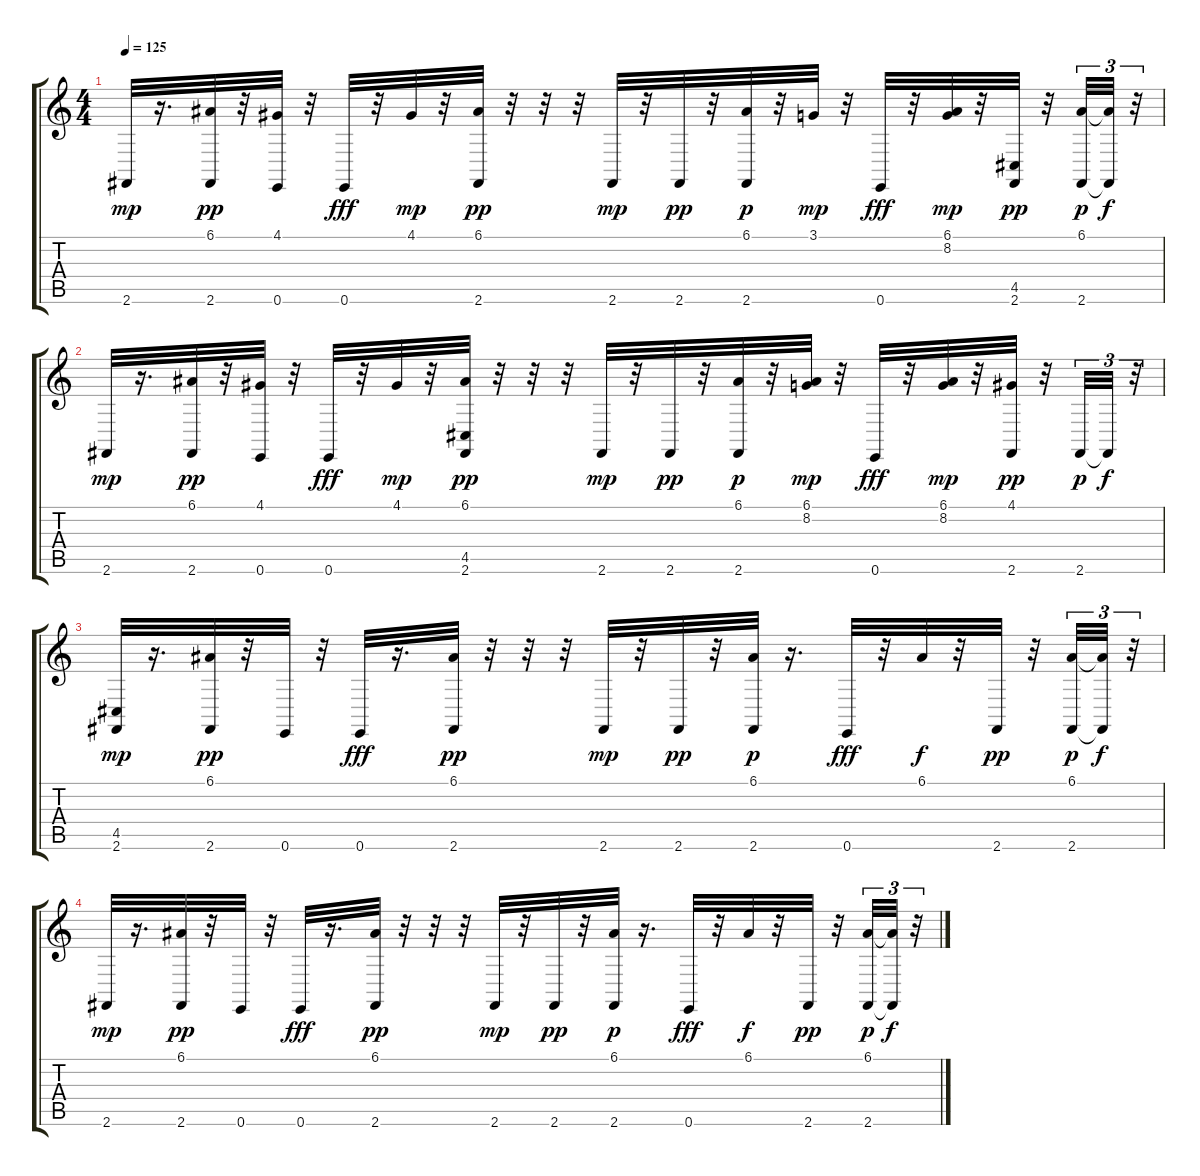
\track "" {instrument acousticgrandpiano}
\staff {score tabs}
\tuning (E4 B3 G3 D3 A2 E2) {hide}
\ts (4 4)
\tempo 125
\clef g2
\ks c
2.6.32{dy mp} r.16{d} (6.1 2.6).32{dy pp} r.32 (4.1 0.6).32 r.32 0.6.32{dy fff} r.32 4.1.32{dy mp} r.32 (6.1 2.6).32{dy pp} r.32 r.32 r.32 2.6.32{dy mp} r.32 2.6.32{dy pp} r.32 (6.1 2.6).32{dy p} r.32 3.1.32{dy mp} r.32 0.6.32{dy fff} r.32 (6.1 8.2).32{dy mp} r.32 (4.5 2.6).32{dy pp} r.32 (6.1 2.6).32{tu (3 2) dy p} (6.1{t} 2.6{t}).32{tu (3 2) dy f} r.32{tu (3 2)} |
2.6.32{dy mp} r.16{d} (6.1 2.6).32{dy pp} r.32 (4.1 0.6).32 r.32 0.6.32{dy fff} r.32 4.1.32{dy mp} r.32 (6.1 4.5 2.6).32{dy pp} r.32 r.32 r.32 2.6.32{dy mp} r.32 2.6.32{dy pp} r.32 (6.1 2.6).32{dy p} r.32 (6.1 8.2).32{dy mp} r.32 0.6.32{dy fff} r.32 (6.1 8.2).32{dy mp} r.32 (4.1 2.6).32{dy pp} r.32 2.6.32{tu (3 2) dy p} 2.6{t}.32{tu (3 2) dy f} r.32{tu (3 2)} |
(4.5 2.6).32{dy mp} r.16{d} (6.1 2.6).32{dy pp} r.32 0.6.32 r.32 0.6.32{dy fff} r.16{d} (6.1 2.6).32{dy pp} r.32 r.32 r.32 2.6.32{dy mp} r.32 2.6.32{dy pp} r.32 (6.1 2.6).32{dy p} r.16{d} 0.6.32{dy fff} r.32 6.1.32{dy f} r.32 2.6.32{dy pp} r.32 (6.1 2.6).32{tu (3 2) dy p} (6.1{t} 2.6{t}).32{tu (3 2) dy f} r.32{tu (3 2)} |
2.6.32{dy mp} r.16{d} (6.1 2.6).32{dy pp} r.32 0.6.32 r.32 0.6.32{dy fff} r.16{d} (6.1 2.6).32{dy pp} r.32 r.32 r.32 2.6.32{dy mp} r.32 2.6.32{dy pp} r.32 (6.1 2.6).32{dy p} r.16{d} 0.6.32{dy fff} r.32 6.1.32{dy f} r.32 2.6.32{dy pp} r.32 (6.1 2.6).32{tu (3 2) dy p} (6.1{t} 2.6{t}).32{tu (3 2) dy f} r.32{tu (3 2)}
